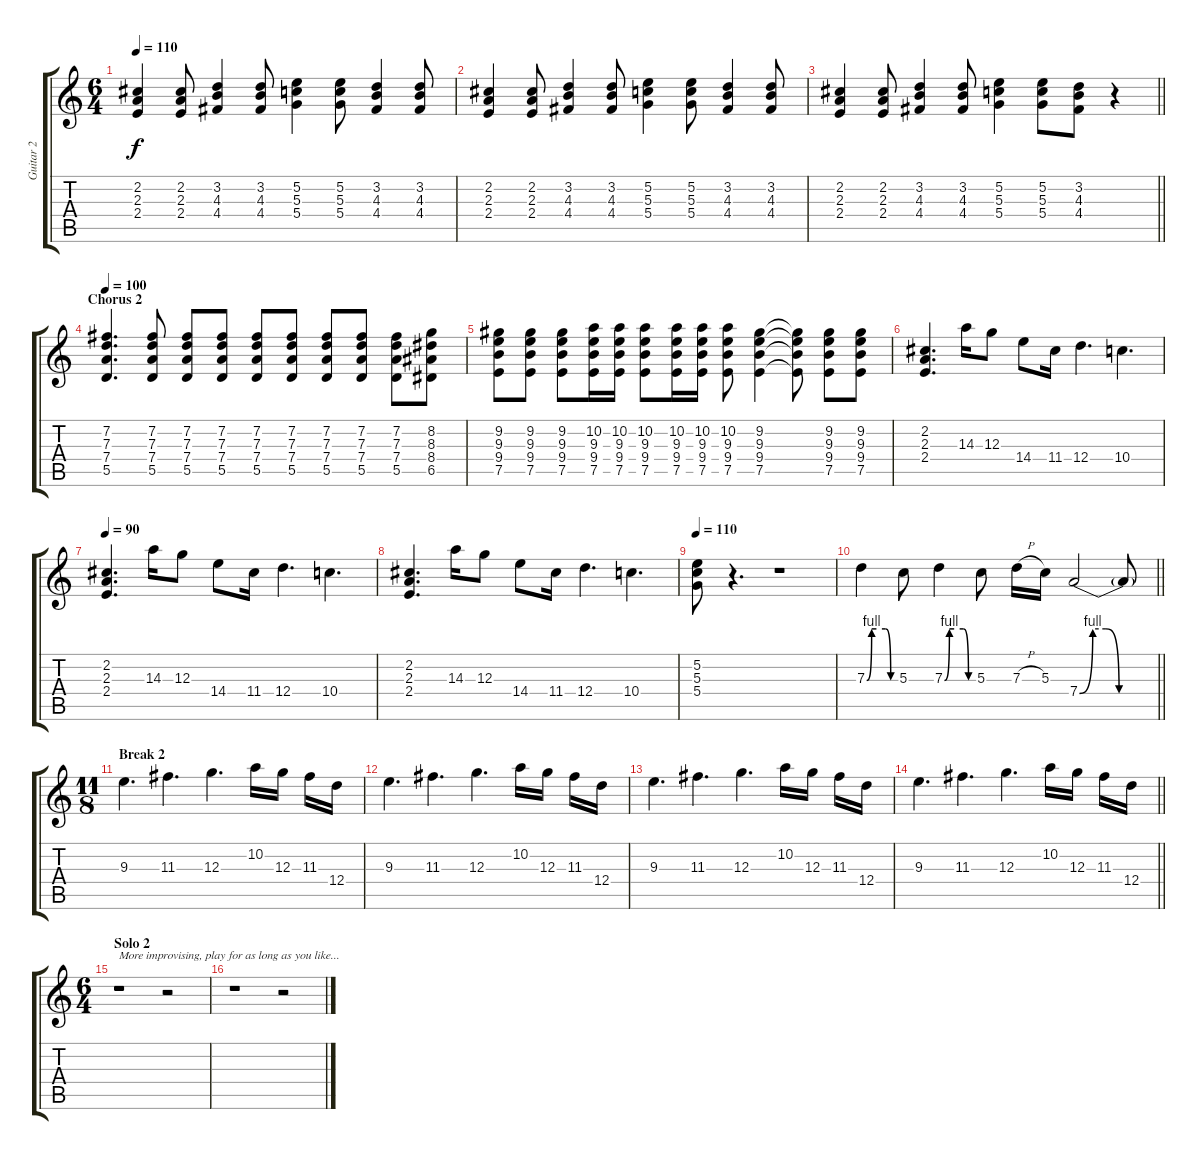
\track ("Guitar 2" "Guitar 2") {instrument overdrivenguitar}
\staff {score tabs}
\tuning (E4 B3 G3 D3 A2 E2) {hide}
\ts (6 4)
\tempo 110
\clef g2
\ks c
(2.2 2.3 2.4).4{dy f} (2.2 2.3 2.4).8 (3.2 4.3 4.4).4 (3.2 4.3 4.4).8 (5.2 5.3 5.4).4 (5.2 5.3 5.4).8 (3.2 4.3 4.4).4 (3.2 4.3 4.4).8 |
(2.2 2.3 2.4).4 (2.2 2.3 2.4).8 (3.2 4.3 4.4).4 (3.2 4.3 4.4).8 (5.2 5.3 5.4).4 (5.2 5.3 5.4).8 (3.2 4.3 4.4).4 (3.2 4.3 4.4).8 |
\barLineRight lightlight
(2.2 2.3 2.4).4 (2.2 2.3 2.4).8 (3.2 4.3 4.4).4 (3.2 4.3 4.4).8 (5.2 5.3 5.4).4 (5.2 5.3 5.4).8 (3.2 4.3 4.4).8 r.4 |
\section ("" "Chorus 2")
\tempo 100
(7.2 7.3 7.4 5.5).4{d} (7.2 7.3 7.4 5.5).8 (7.2 7.3 7.4 5.5).8 (7.2 7.3 7.4 5.5).8 (7.2 7.3 7.4 5.5).8 (7.2 7.3 7.4 5.5).8 (7.2 7.3 7.4 5.5).8 (7.2 7.3 7.4 5.5).8 (7.2 7.3 7.4 5.5).8 (8.2 8.3 8.4 6.5).8 |
(9.2 9.3 9.4 7.5).8 (9.2 9.3 9.4 7.5).8 (9.2 9.3 9.4 7.5).8 (10.2 9.3 9.4 7.5).16 (10.2 9.3 9.4 7.5).16 (10.2 9.3 9.4 7.5).8 (10.2 9.3 9.4 7.5).16 (10.2 9.3 9.4 7.5).16 (10.2 9.3 9.4 7.5).8 (9.2 9.3 9.4 7.5).4 (9.2{t} 9.3{t} 9.4{t} 7.5{t}).8 (9.2 9.3 9.4 7.5).8 (9.2 9.3 9.4 7.5).8 |
(2.2 2.3 2.4).4{d} 14.3.16 12.3.8 14.4.8 11.4.16 12.4.4{d} 10.4.4{d} |
\tempo 90
(2.2 2.3 2.4).4{d} 14.3.16 12.3.8 14.4.8 11.4.16 12.4.4{d} 10.4.4{d} |
(2.2 2.3 2.4).4{d} 14.3.16 12.3.8 14.4.8 11.4.16 12.4.4{d} 10.4.4{d} |
\tempo 110
(5.2 5.3 5.4).8 r.4{d} r.1 |
\barLineRight lightlight
7.3{be (custom 0 0 10 4 20 4 39 4 50 0 60 0)}.4 5.3.8 7.3{be (custom 0 0 10 4 20 4 39 4 50 0 60 0)}.4 5.3.8 7.3{h}.16 5.3.16 7.4{be (custom 0 0 10 4 20 4 30 0 60 0)}.2 7.4{t}.8 |
\ts (11 8)
\section ("" "Break 2")
9.3.4{d} 11.3.4{d} 12.3.4{d} 10.2.16 12.3.16 11.3.16 12.4.16 |
9.3.4{d} 11.3.4{d} 12.3.4{d} 10.2.16 12.3.16 11.3.16 12.4.16 |
9.3.4{d} 11.3.4{d} 12.3.4{d} 10.2.16 12.3.16 11.3.16 12.4.16 |
\barLineRight lightlight
9.3.4{d} 11.3.4{d} 12.3.4{d} 10.2.16 12.3.16 11.3.16 12.4.16 |
\ts (6 4)
\section ("" "Solo 2")
r.1{txt "More improvising, play for as long as you like..."} r.2 |
r.1 r.2
